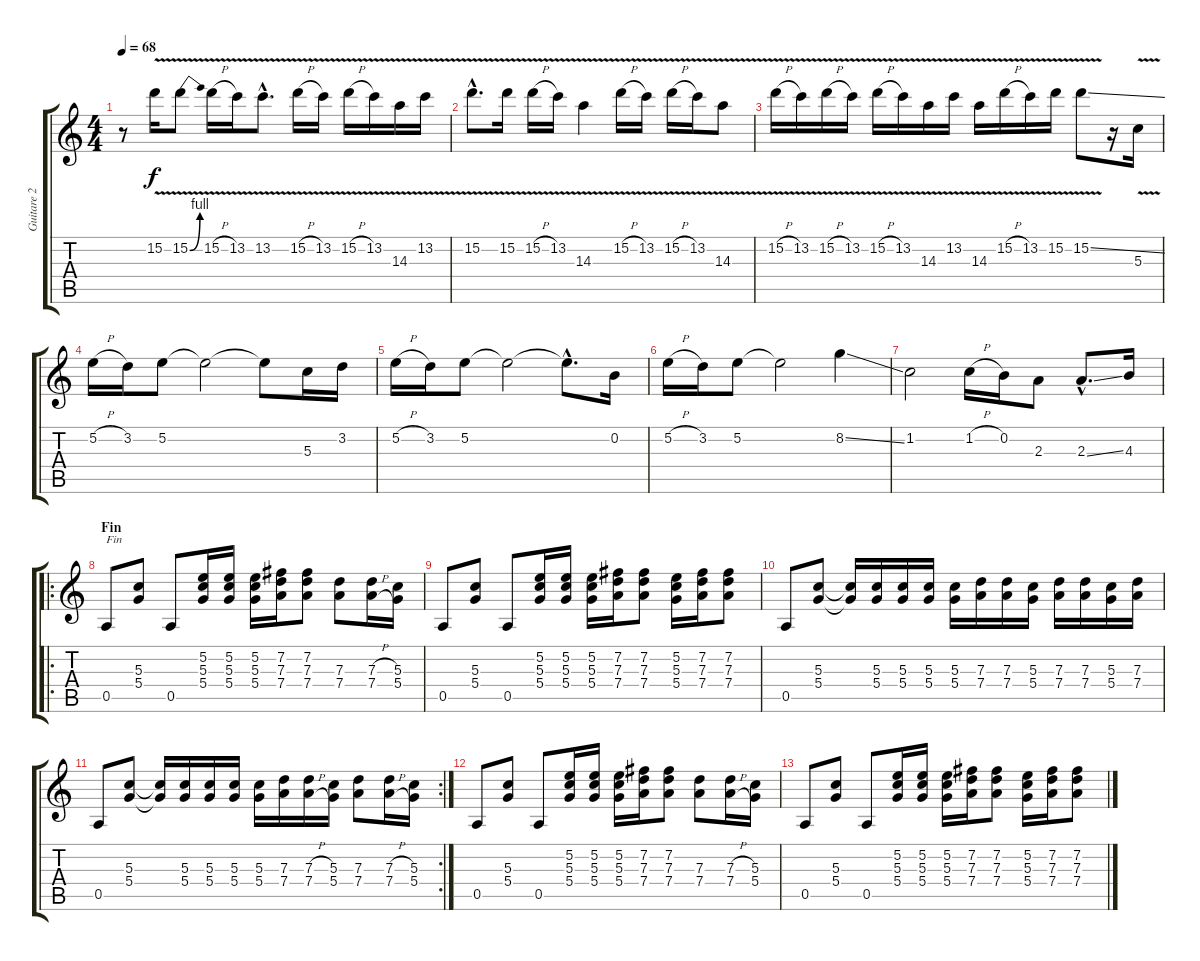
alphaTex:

\track ("Guitare 2" "Guitare 2") {instrument distortionguitar}
\staff {score tabs}
\tuning (E4 B3 G3 D3 A2 E2) {hide}
\ts (4 4)
\tempo 68
\clef g2
\ks c
r.8{dy f} 15.2{v}.16 15.2{be (bend 0 0 60 4) v}.8 15.2{v h}.16 13.2{v}.16 13.2{v hac}.8{d} 15.2{v h}.16 13.2{v}.16 15.2{v h}.16 13.2{v}.16 14.3{v}.16 13.2{v}.16 |
15.2{v hac}.8{d} 15.2{v}.16 15.2{v h}.16 13.2{v}.16 14.3{v}.4 15.2{v h}.16 13.2{v}.16 15.2{v h}.16 13.2{v}.16 14.3{v}.8 |
15.2{v h}.16 13.2{v}.16 15.2{v h}.16 13.2{v}.16 15.2{v h}.16 13.2{v}.16 14.3{v}.16 13.2{v}.16 14.3{v}.16 15.2{v h}.16 13.2{v}.16 15.2{v}.16 15.2{v ss}.8 r.16 5.3{v}.16 |
5.2{h}.16 3.2.16 5.2.8 5.2{t}.2 5.2{t}.8 5.3.16 3.2.16 |
5.2{h}.16 3.2.16 5.2.8 5.2{t}.2 5.2{hac t}.8{d} 0.2.16 |
5.2{h}.16 3.2.16 5.2.8 5.2{t}.2 8.2{ss}.4 |
1.2.2 1.2{h}.16 0.2.16 2.3.8 2.3{ss hac}.8{d} 4.3.16 |
\ro
\section ("" "Fin")
0.5.8{txt "Fin"} (5.3 5.4).8 0.5.8 (5.2 5.3 5.4).16 (5.2 5.3 5.4).16 (5.2 5.3 5.4).16 (7.2 7.3 7.4).16 (7.2 7.3 7.4).8 (7.3 7.4).8 (7.3{h} 7.4{h}).16 (5.3 5.4).16 |
0.5.8 (5.3 5.4).8 0.5.8 (5.2 5.3 5.4).16 (5.2 5.3 5.4).16 (5.2 5.3 5.4).16 (7.2 7.3 7.4).16 (7.2 7.3 7.4).8 (5.2 5.3 5.4).16 (7.2 7.3 7.4).16 (7.2 7.3 7.4).8 |
0.5.8 (5.3 5.4).8 (5.3{t} 5.4{t}).16 (5.3 5.4).16 (5.3 5.4).16 (5.3 5.4).16 (5.3 5.4).16 (7.3 7.4).16 (7.3 7.4).16 (5.3 5.4).16 (7.3 7.4).16 (7.3 7.4).16 (5.3 5.4).16 (7.3 7.4).16 |
\rc 2
0.5.8 (5.3 5.4).8 (5.3{t} 5.4{t}).16 (5.3 5.4).16 (5.3 5.4).16 (5.3 5.4).16 (5.3 5.4).16 (7.3 7.4).16 (7.3{h} 7.4{h}).16 (5.3 5.4).16 (7.3 7.4).8 (7.3{h} 7.4{h}).16 (5.3 5.4).16 |
0.5.8{volume 0} (5.3 5.4).8 0.5.8 (5.2 5.3 5.4).16 (5.2 5.3 5.4).16 (5.2 5.3 5.4).16 (7.2 7.3 7.4).16 (7.2 7.3 7.4).8 (7.3 7.4).8 (7.3{h} 7.4{h}).16 (5.3 5.4).16 |
0.5.8 (5.3 5.4).8 0.5.8 (5.2 5.3 5.4).16 (5.2 5.3 5.4).16 (5.2 5.3 5.4).16 (7.2 7.3 7.4).16 (7.2 7.3 7.4).8 (5.2 5.3 5.4).16 (7.2 7.3 7.4).16 (7.2 7.3 7.4).8
